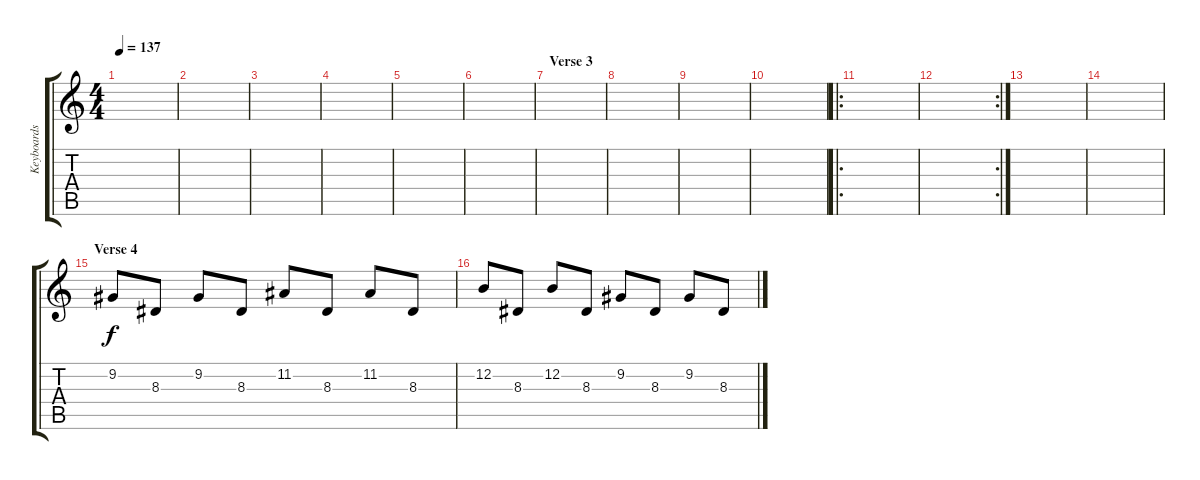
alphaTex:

\track ("Keyboards 3" "Keyboards ") {instrument fx4atmosphere}
\staff {score tabs}
\tuning (E4 B3 G3 D3 A2 E2) {hide}
\ts (4 4)
\tempo 137
\clef g2
\ks c
|
|
|
|
|
|
\section ("" "Verse 3")
|
|
|
|
\ro
|
\rc 2
|
|
|
\section ("" "Verse 4")
9.2.8{volume 16 instrument fx4atmosphere} 8.3.8 9.2.8 8.3.8 11.2.8 8.3.8 11.2.8 8.3.8 |
12.2.8 8.3.8 12.2.8 8.3.8 9.2.8 8.3.8 9.2.8 8.3.8
